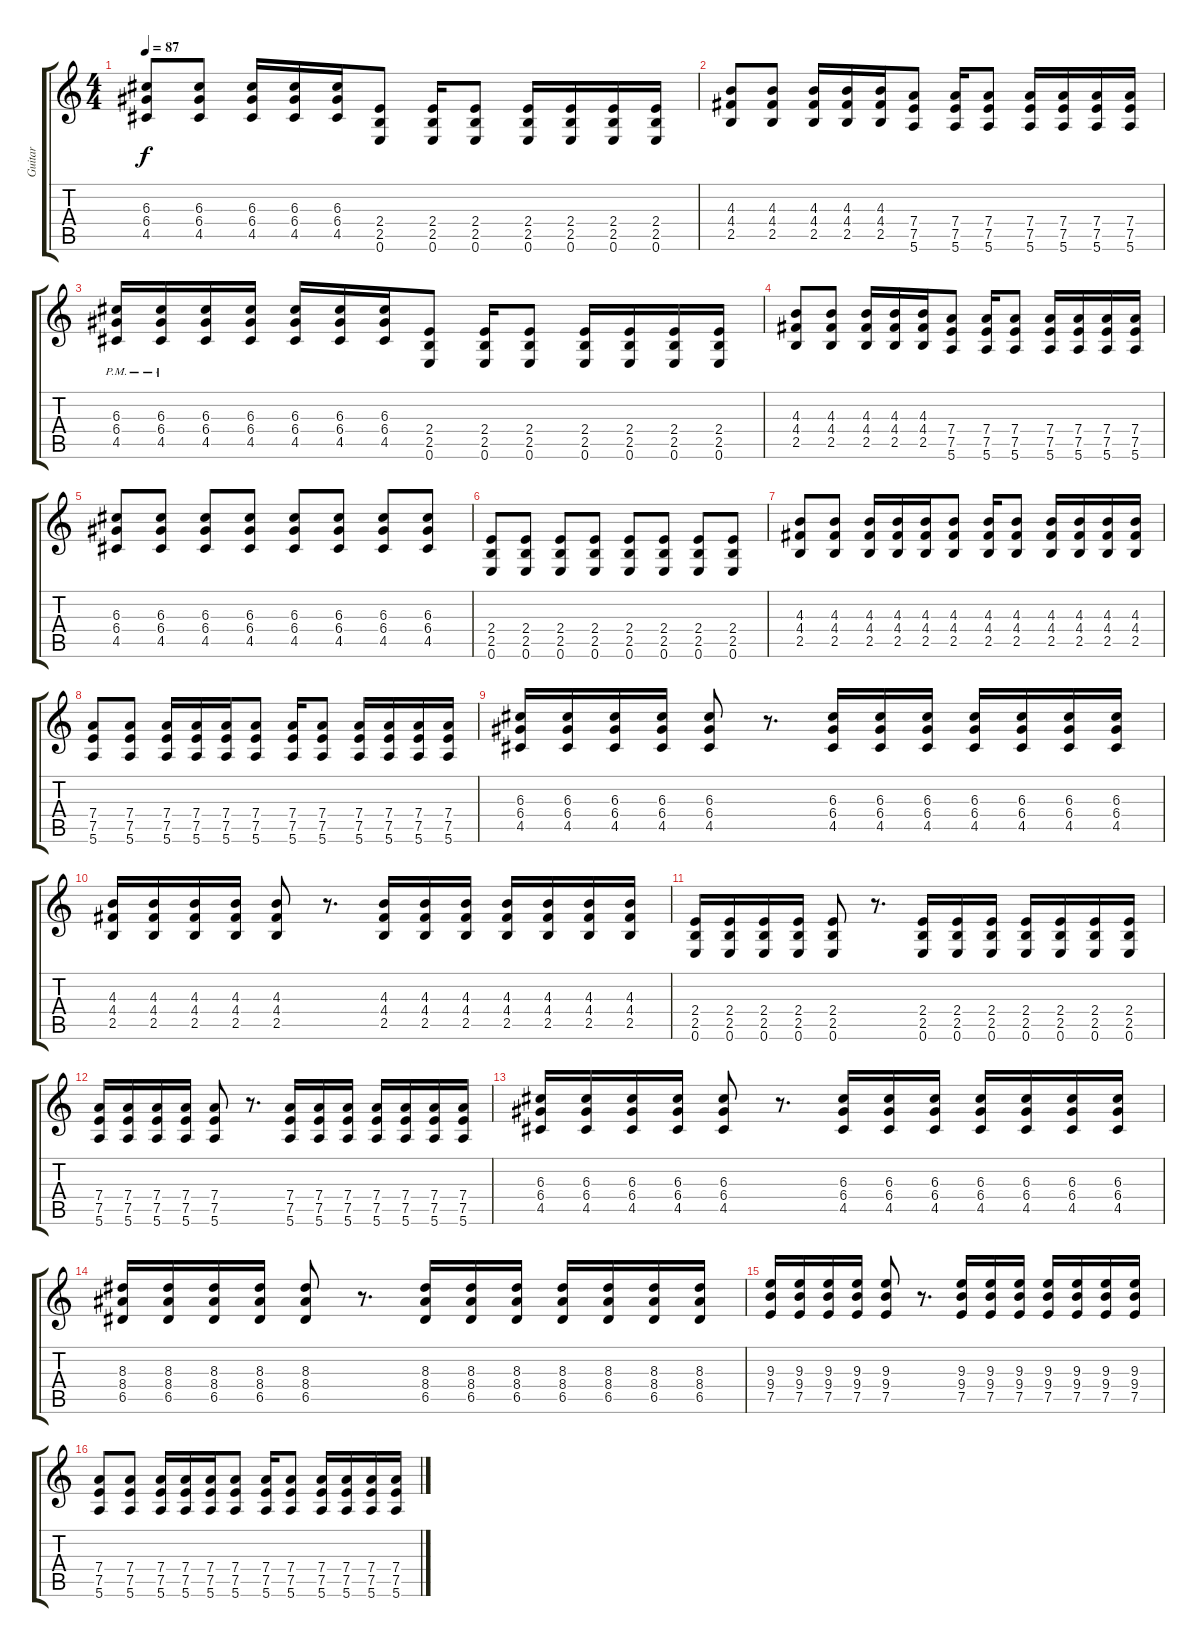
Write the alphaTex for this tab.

\track ("Guitar" "Guitar") {instrument distortionguitar}
\staff {score tabs}
\tuning (C4 B3 G3 D3 A2 E2) {hide}
\ts (4 4)
\tempo 87
\clef g2
\ks c
(6.3 6.4 4.5).8{dy f} (6.3 6.4 4.5).8 (6.3 6.4 4.5).16 (6.3 6.4 4.5).16 (6.3 6.4 4.5).16 (2.4 2.5 0.6).8 (2.4 2.5 0.6).16 (2.4 2.5 0.6).8 (2.4 2.5 0.6).16 (2.4 2.5 0.6).16 (2.4 2.5 0.6).16 (2.4 2.5 0.6).16 |
(4.3 4.4 2.5).8 (4.3 4.4 2.5).8 (4.3 4.4 2.5).16 (4.3 4.4 2.5).16 (4.3 4.4 2.5).16 (7.4 7.5 5.6).8 (7.4 7.5 5.6).16 (7.4 7.5 5.6).8 (7.4 7.5 5.6).16 (7.4 7.5 5.6).16 (7.4 7.5 5.6).16 (7.4 7.5 5.6).16 |
(6.3{pm} 6.4{pm} 4.5{pm}).16 (6.3{pm} 6.4{pm} 4.5{pm}).16 (6.3 6.4 4.5).16 (6.3 6.4 4.5).16 (6.3 6.4 4.5).16 (6.3 6.4 4.5).16 (6.3 6.4 4.5).16 (2.4 2.5 0.6).8 (2.4 2.5 0.6).16 (2.4 2.5 0.6).8 (2.4 2.5 0.6).16 (2.4 2.5 0.6).16 (2.4 2.5 0.6).16 (2.4 2.5 0.6).16 |
(4.3 4.4 2.5).8 (4.3 4.4 2.5).8 (4.3 4.4 2.5).16 (4.3 4.4 2.5).16 (4.3 4.4 2.5).16 (7.4 7.5 5.6).8 (7.4 7.5 5.6).16 (7.4 7.5 5.6).8 (7.4 7.5 5.6).16 (7.4 7.5 5.6).16 (7.4 7.5 5.6).16 (7.4 7.5 5.6).16 |
(6.3 6.4 4.5).8 (6.3 6.4 4.5).8 (6.3 6.4 4.5).8 (6.3 6.4 4.5).8 (6.3 6.4 4.5).8 (6.3 6.4 4.5).8 (6.3 6.4 4.5).8 (6.3 6.4 4.5).8 |
(2.4 2.5 0.6).8 (2.4 2.5 0.6).8 (2.4 2.5 0.6).8 (2.4 2.5 0.6).8 (2.4 2.5 0.6).8 (2.4 2.5 0.6).8 (2.4 2.5 0.6).8 (2.4 2.5 0.6).8 |
(4.3 4.4 2.5).8 (4.3 4.4 2.5).8 (4.3 4.4 2.5).16 (4.3 4.4 2.5).16 (4.3 4.4 2.5).16 (4.3 4.4 2.5).8 (4.3 4.4 2.5).16 (4.3 4.4 2.5).8 (4.3 4.4 2.5).16 (4.3 4.4 2.5).16 (4.3 4.4 2.5).16 (4.3 4.4 2.5).16 |
(7.4 7.5 5.6).8 (7.4 7.5 5.6).8 (7.4 7.5 5.6).16 (7.4 7.5 5.6).16 (7.4 7.5 5.6).16 (7.4 7.5 5.6).8 (7.4 7.5 5.6).16 (7.4 7.5 5.6).8 (7.4 7.5 5.6).16 (7.4 7.5 5.6).16 (7.4 7.5 5.6).16 (7.4 7.5 5.6).16 |
(6.3 6.4 4.5).16 (6.3 6.4 4.5).16 (6.3 6.4 4.5).16 (6.3 6.4 4.5).16 (6.3 6.4 4.5).8 r.8{d} (6.3 6.4 4.5).16 (6.3 6.4 4.5).16 (6.3 6.4 4.5).16 (6.3 6.4 4.5).16 (6.3 6.4 4.5).16 (6.3 6.4 4.5).16 (6.3 6.4 4.5).16 |
(4.3 4.4 2.5).16 (4.3 4.4 2.5).16 (4.3 4.4 2.5).16 (4.3 4.4 2.5).16 (4.3 4.4 2.5).8 r.8{d} (4.3 4.4 2.5).16 (4.3 4.4 2.5).16 (4.3 4.4 2.5).16 (4.3 4.4 2.5).16 (4.3 4.4 2.5).16 (4.3 4.4 2.5).16 (4.3 4.4 2.5).16 |
(2.4 2.5 0.6).16 (2.4 2.5 0.6).16 (2.4 2.5 0.6).16 (2.4 2.5 0.6).16 (2.4 2.5 0.6).8 r.8{d} (2.4 2.5 0.6).16 (2.4 2.5 0.6).16 (2.4 2.5 0.6).16 (2.4 2.5 0.6).16 (2.4 2.5 0.6).16 (2.4 2.5 0.6).16 (2.4 2.5 0.6).16 |
(7.4 7.5 5.6).16 (7.4 7.5 5.6).16 (7.4 7.5 5.6).16 (7.4 7.5 5.6).16 (7.4 7.5 5.6).8 r.8{d} (7.4 7.5 5.6).16 (7.4 7.5 5.6).16 (7.4 7.5 5.6).16 (7.4 7.5 5.6).16 (7.4 7.5 5.6).16 (7.4 7.5 5.6).16 (7.4 7.5 5.6).16 |
(6.3 6.4 4.5).16 (6.3 6.4 4.5).16 (6.3 6.4 4.5).16 (6.3 6.4 4.5).16 (6.3 6.4 4.5).8 r.8{d} (6.3 6.4 4.5).16 (6.3 6.4 4.5).16 (6.3 6.4 4.5).16 (6.3 6.4 4.5).16 (6.3 6.4 4.5).16 (6.3 6.4 4.5).16 (6.3 6.4 4.5).16 |
(8.3 8.4 6.5).16 (8.3 8.4 6.5).16 (8.3 8.4 6.5).16 (8.3 8.4 6.5).16 (8.3 8.4 6.5).8 r.8{d} (8.3 8.4 6.5).16 (8.3 8.4 6.5).16 (8.3 8.4 6.5).16 (8.3 8.4 6.5).16 (8.3 8.4 6.5).16 (8.3 8.4 6.5).16 (8.3 8.4 6.5).16 |
(9.3 9.4 7.5).16 (9.3 9.4 7.5).16 (9.3 9.4 7.5).16 (9.3 9.4 7.5).16 (9.3 9.4 7.5).8 r.8{d} (9.3 9.4 7.5).16 (9.3 9.4 7.5).16 (9.3 9.4 7.5).16 (9.3 9.4 7.5).16 (9.3 9.4 7.5).16 (9.3 9.4 7.5).16 (9.3 9.4 7.5).16 |
(7.4 7.5 5.6).8 (7.4 7.5 5.6).8 (7.4 7.5 5.6).16 (7.4 7.5 5.6).16 (7.4 7.5 5.6).16 (7.4 7.5 5.6).8 (7.4 7.5 5.6).16 (7.4 7.5 5.6).8 (7.4 7.5 5.6).16 (7.4 7.5 5.6).16 (7.4 7.5 5.6).16 (7.4 7.5 5.6).16
